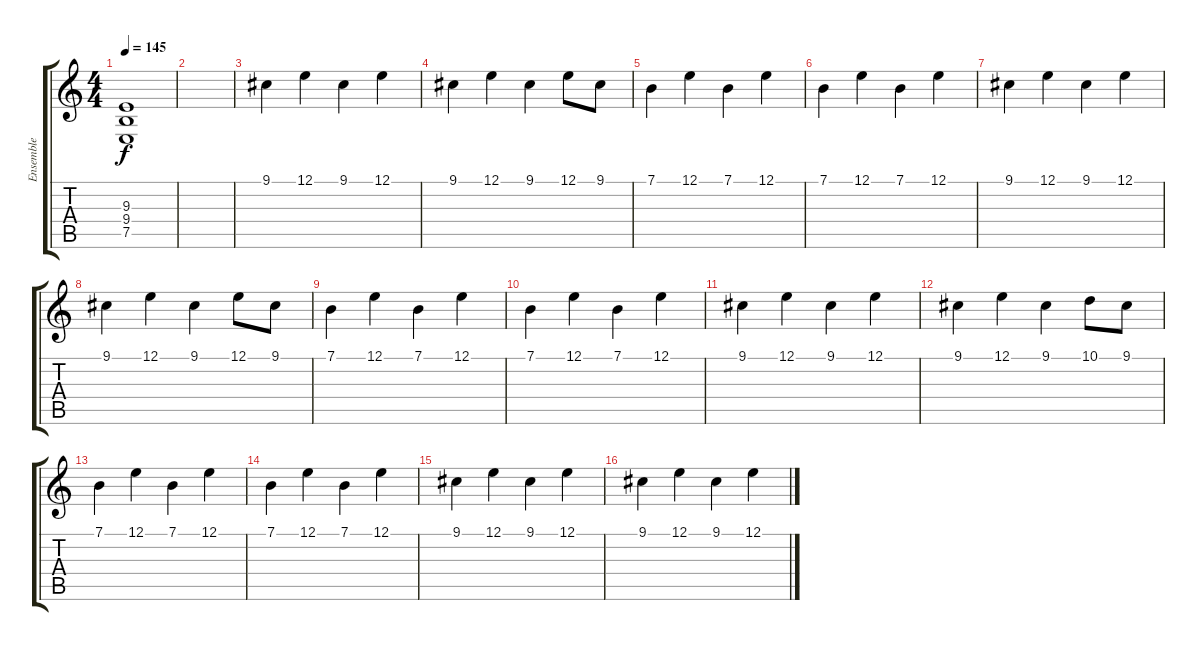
\track ("Ensemble" "Ensemble") {instrument stringensemble1}
\staff {score tabs}
\tuning (E4 B3 G3 D3 A2 E2) {hide}
\ts (4 4)
\tempo 145
\clef g2
\ks c
(9.3{t} 9.4{t} 7.5{t}).1{dy f} |
|
9.1.4{volume 9} 12.1.4 9.1.4 12.1.4 |
9.1.4 12.1.4 9.1.4 12.1.8 9.1.8 |
7.1.4 12.1.4 7.1.4 12.1.4 |
7.1.4 12.1.4 7.1.4 12.1.4 |
9.1.4 12.1.4 9.1.4 12.1.4 |
9.1.4 12.1.4 9.1.4 12.1.8 9.1.8 |
7.1.4 12.1.4 7.1.4 12.1.4 |
7.1.4 12.1.4 7.1.4 12.1.4 |
9.1.4 12.1.4 9.1.4 12.1.4 |
9.1.4 12.1.4 9.1.4 10.1.8 9.1.8 |
7.1.4 12.1.4 7.1.4 12.1.4 |
7.1.4 12.1.4 7.1.4 12.1.4 |
9.1.4 12.1.4 9.1.4 12.1.4 |
9.1.4 12.1.4 9.1.4 12.1.4
